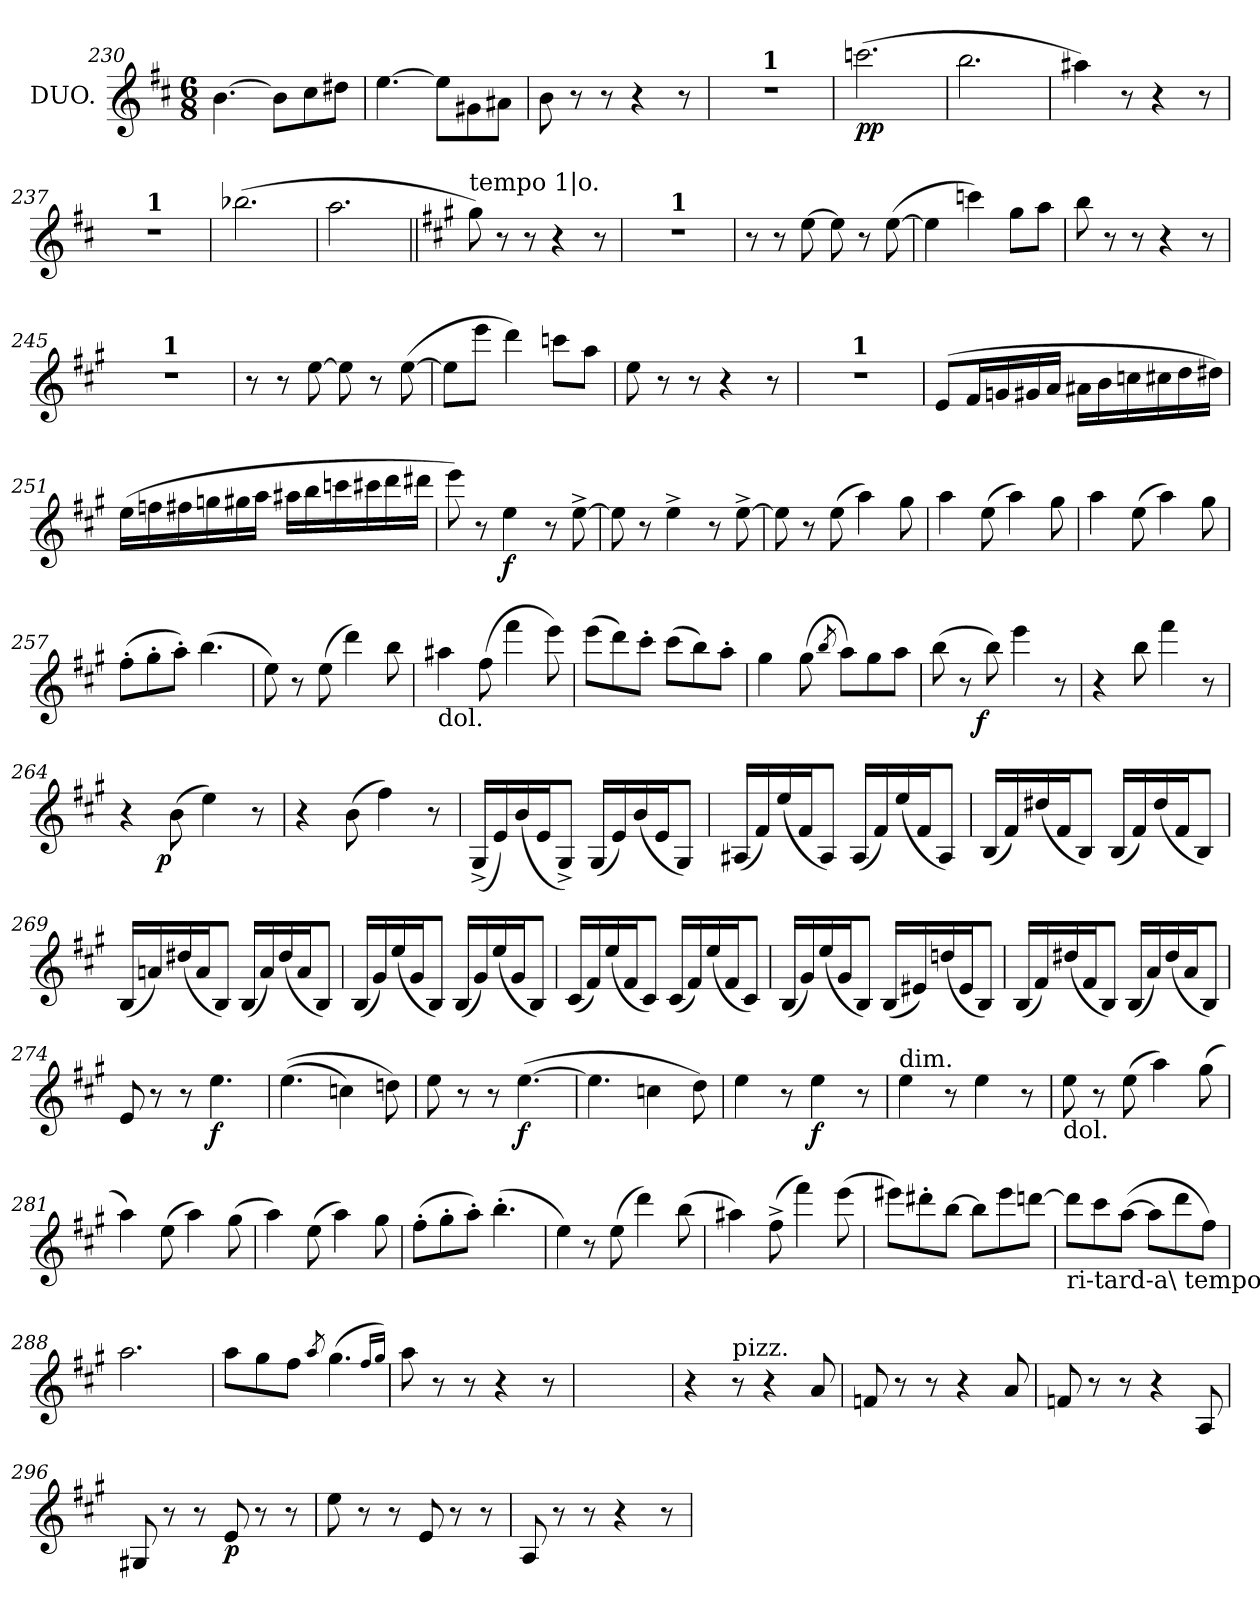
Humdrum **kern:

**kern	**dynam
*part1	*part1
*staff1	*staff1
*I"DUO.	*
*clefG2	*
*k[f#c#]	*
*M6/8	*
=230	=230
[4.b	.
8bL]	.
8cc#	.
8dd#XJ	.
=231	=231
[4.ee	.
8eeL]	.
8g#X	.
8a#XJ	.
=232	=232
8b	.
8r	.
8r	.
4r	.
8r	.
=233	=233
*^	*
2.r	4ryy	.
!	!LO:TX:a:B:t=1	!
.	2ryy	.
*v	*v	*
=234	=234
(>2.cccn	pp
=235	=235
2.bb	.
=236	=236
4aa#X)	.
8r	.
4r	.
8r	.
=237	=237
*^	*
2.r	4ryy	.
!	!LO:TX:a:B:t=1	!
.	2ryy	.
*v	*v	*
=238	=238
(>2.bb-X	.
=239	=239
2.aa	.
=240||	=240||
*k[f#c#g#]	*
!LO:TX:a:t=tempo 1|o.	!
8gg#)	.
8r	.
8r	.
4r	.
8r	.
=241	=241
*^	*
2.r	4ryy	.
!	!LO:TX:a:B:t=1	!
.	2ryy	.
*v	*v	*
=242	=242
8r	.
8r	.
[8ee	.
8ee]	.
8r	.
(>[8ee	.
=243	=243
4ee]	.
4cccn)	.
8gg#L	.
8aaJ	.
=244	=244
8bb	.
8r	.
8r	.
4r	.
8r	.
=245	=245
*^	*
2.r	4ryy	.
!	!LO:TX:a:B:t=1	!
.	2ryy	.
*v	*v	*
=246	=246
8r	.
8r	.
[8ee	.
8ee]	.
8r	.
(>[8ee	.
=247	=247
8eeL]	.
8eeeJ	.
4ddd)	.
8cccnL	.
8aaJ	.
=248	=248
8ee	.
8r	.
8r	.
4r	.
8r	.
=249	=249
*^	*
2.r	4ryy	.
!	!LO:TX:a:B:t=1	!
.	2ryy	.
*v	*v	*
=250	=250
(>8eL	.
16f#L	.
16gn	.
16g#X	.
16aJJ	.
16a#XLL	.
16b	.
16ccn	.
16cc#X	.
16dd	.
16dd#XJJ)	.
=251	=251
(>16eeLL	.
16ffn	.
16ff#X	.
16ggn	.
16gg#X	.
16aaJJ	.
16aa#XLL	.
16bb	.
16cccn	.
16ccc#X	.
16ddd	.
16ddd#XJJ	.
=252	=252
8eee)	.
8r	.
4ee	f
8r	.
[8ee^<	.
=253	=253
8ee]	.
8r	.
4ee^<	.
8r	.
[8ee^<	.
=254	=254
8ee]	.
8r	.
(>8ee	.
4aa)	.
8gg#	.
=255	=255
4aa	.
(>8ee	.
4aa)	.
8gg#	.
=256	=256
4aa	.
(>8ee	.
4aa)	.
8gg#	.
=257	=257
(>8ff#'>L	.
8gg#'>	.
8aa'>J)	.
(>4.bb	.
=258	=258
8ee)	.
8r	.
(>8ee	.
4ddd)	.
8bb	.
=259	=259
!LO:TX:b:t=dol.	!
4aa#X	.
(>8ff#	.
4fff#	.
8eee)	.
=260	=260
(>8eeeL	.
8ddd)	.
8ccc#'>J	.
(>8ccc#L	.
8bb)	.
8aa'>J	.
=261	=261
4gg#	.
(>8gg#	.
8qbb/	.
8aaL)	.
8gg#	.
8aaJ	.
=262	=262
(>8bb	.
8r	.
!	!LO:DY:rj
8bb)	f
4eee	.
8r	.
=263	=263
4r	.
8bb	.
4fff#	.
8r	.
=264	=264
4r	.
!	!LO:DY:rj
(>8b	p
4ee)	.
8r	.
=265	=265
4r	.
(>8b	.
4ff#)	.
8r	.
=266	=266
(<16G#^>LL	.
16e)	.
(<16b	.
16eJ	.
8G#^>J)	.
(<16G#LL	.
16e)	.
(<16b	.
16eJ	.
8G#J)	.
=267	=267
(<16A#XLL	.
16f#)	.
(<16ee	.
16f#J	.
8A#J)	.
(<16A#LL	.
16f#)	.
(<16ee	.
16f#J	.
8A#J)	.
=268	=268
(<16BLL	.
16f#)	.
(<16dd#X	.
16f#J	.
8BJ)	.
(<16BLL	.
16f#)	.
(<16dd#	.
16f#J	.
8BJ)	.
=269	=269
(<16BLL	.
16an)	.
(<16dd#X	.
16aJ	.
8BJ)	.
(<16BLL	.
16a)	.
(<16dd#	.
16aJ	.
8BJ)	.
=270	=270
(<16BLL	.
16g#)	.
(<16ee	.
16g#J	.
8BJ)	.
(<16BLL	.
16g#)	.
(<16ee	.
16g#J	.
8BJ)	.
=271	=271
(<16c#LL	.
16f#)	.
(<16ee	.
16f#J	.
8c#J)	.
(<16c#LL	.
16f#)	.
(<16ee	.
16f#J	.
8c#J)	.
=272	=272
(<16BLL	.
16g#)	.
(<16ee	.
16g#J	.
8BJ)	.
(<16BLL	.
16e#X)	.
(<16ddn	.
16e#J	.
8BJ)	.
=273	=273
(<16BLL	.
16f#)	.
(<16dd#X	.
16f#J	.
8BJ)	.
(<16BLL	.
16a)	.
(<16dd#	.
16aJ	.
8BJ)	.
=274	=274
8e	.
8r	.
8r	.
4.ee	f
=275	=275
(>(>4.ee	.
4ccn)	.
8ddn)	.
=276	=276
8ee	.
8r	.
8r	.
(>[4.ee	f
=277	=277
4.ee]	.
4ccn	.
8dd)	.
=278	=278
4ee	.
8r	.
4ee	f
8r	.
=279	=279
!LO:TX:t=dim.	!
4ee	.
8r	.
4ee	.
8r	.
=280	=280
!LO:TX:b:t=dol.	!
8ee	.
8r	.
(>8ee	.
4aa)	.
(>8gg#	.
=281	=281
4aa)	.
(>8ee	.
4aa)	.
(>8gg#	.
=282	=282
4aa)	.
(>8ee	.
4aa)	.
8gg#	.
=283	=283
(>8ff#'>L	.
8gg#'>	.
8aa'>J)	.
(>4.bb'>	.
=284	=284
!LO:N:vis=4	!
8ee)	.
8r	.
(>8ee	.
4ddd)	.
(>8bb	.
=285	=285
4aa#X)	.
(>8ff#^<	.
4fff#)	.
(>8eee	.
=286	=286
8eee#XL)	.
8ddd#X'>	.
[8bbJ	.
8bbL]	.
8eee#	.
[8dddnJ	.
=287	=287
!LO:TX:b:t=ri-tard-a\ tempo.	!
8dddL]	.
8ccc#	.
(>[8aaJ	.
8aaL]	.
8ddd	.
8ff#J)	.
=288	=288
2.aa	.
=289	=289
8aaL	.
8gg#	.
8ff#J	.
8qaa/	.
(<4.gg#	.
16qqff#/LL	.
16qqgg#/JJ)	.
=290	=290
8aa	.
8r	.
8r	.
4r	.
8r	.
=291	=291
2.ryy	.
=293	=293
4r	.
!LO:TX:a:t=pizz.	!
8r	.
4r	.
8a	.
=294	=294
8fn	.
8r	.
8r	.
4r	.
8a	.
=295	=295
8fn	.
8r	.
8r	.
4r	.
8A	.
=296	=296
8G#X	.
8r	.
8r	.
8e	p
8r	.
8r	.
=297	=297
8ee	.
8r	.
8r	.
8e/	.
8r	.
8r	.
=298	=298
8A/	.
8r	.
8r	.
4r	.
8r	.
=	=
*-	*-
